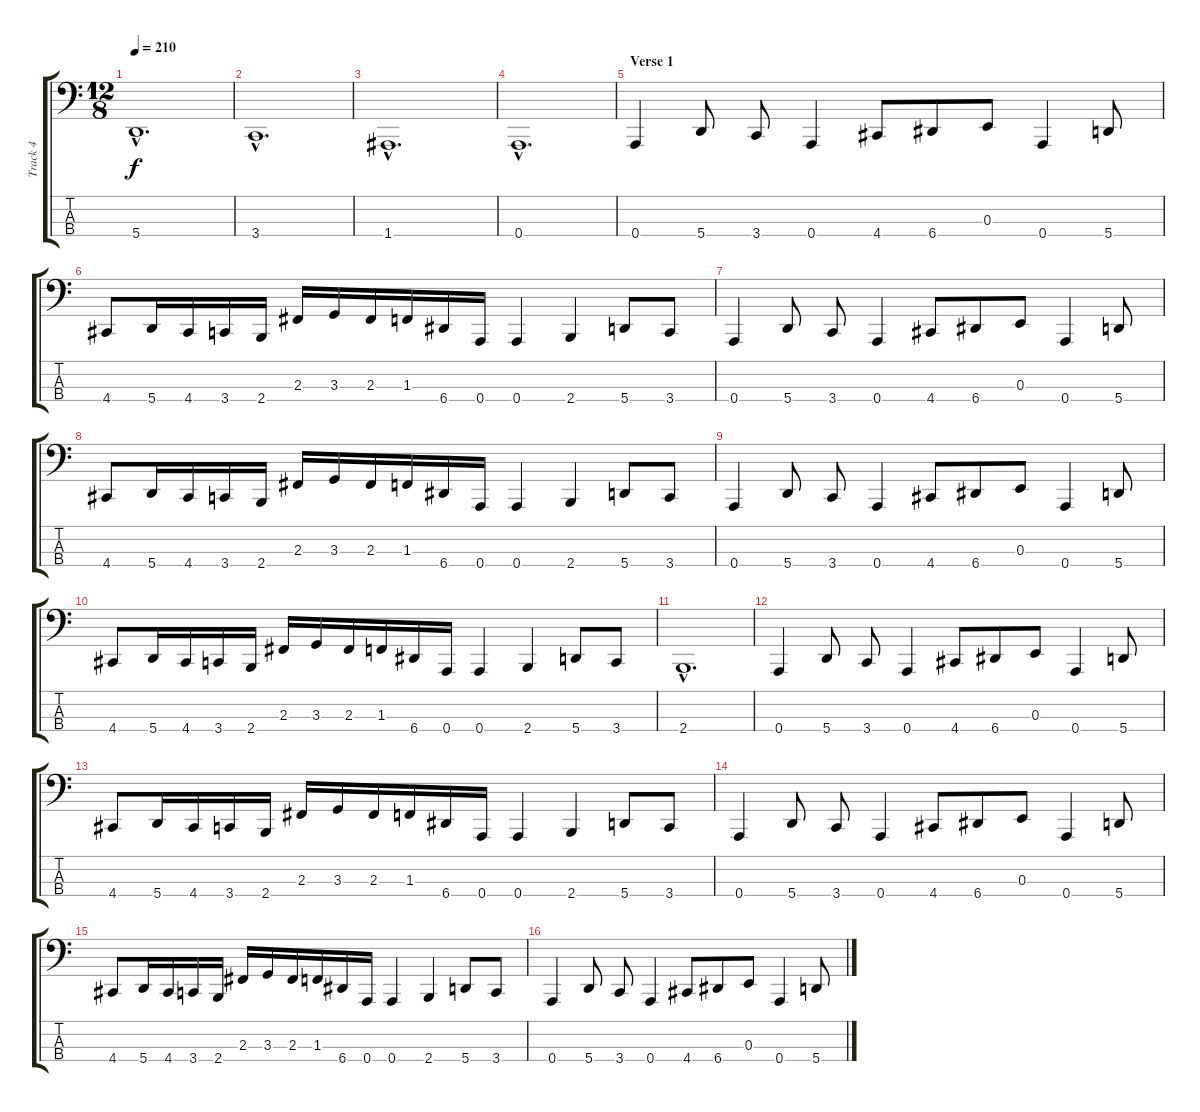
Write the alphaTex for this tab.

\track ("Track 4" "Track 4") {instrument electricbassfinger}
\staff {score tabs}
\tuning (D2 A1 E1 A0) {hide}
\ts (12 8)
\tempo 210
\clef f4
\ks c
5.4{hac}.1{d dy f} |
3.4{hac}.1{d} |
1.4{hac}.1{d} |
0.4{hac}.1{d} |
\section ("" "Verse 1")
0.4.4 5.4.8 3.4.8 0.4.4 4.4.8 6.4.8 0.3.8 0.4.4 5.4.8 |
4.4.8 5.4.16 4.4.16 3.4.16 2.4.16 2.3.16 3.3.16 2.3.16 1.3.16 6.4.16 0.4.16 0.4.4 2.4.4 5.4.8 3.4.8 |
0.4.4 5.4.8 3.4.8 0.4.4 4.4.8 6.4.8 0.3.8 0.4.4 5.4.8 |
4.4.8 5.4.16 4.4.16 3.4.16 2.4.16 2.3.16 3.3.16 2.3.16 1.3.16 6.4.16 0.4.16 0.4.4 2.4.4 5.4.8 3.4.8 |
0.4.4 5.4.8 3.4.8 0.4.4 4.4.8 6.4.8 0.3.8 0.4.4 5.4.8 |
4.4.8 5.4.16 4.4.16 3.4.16 2.4.16 2.3.16 3.3.16 2.3.16 1.3.16 6.4.16 0.4.16 0.4.4 2.4.4 5.4.8 3.4.8 |
2.4{hac}.1{d} |
0.4.4 5.4.8 3.4.8 0.4.4 4.4.8 6.4.8 0.3.8 0.4.4 5.4.8 |
4.4.8 5.4.16 4.4.16 3.4.16 2.4.16 2.3.16 3.3.16 2.3.16 1.3.16 6.4.16 0.4.16 0.4.4 2.4.4 5.4.8 3.4.8 |
0.4.4 5.4.8 3.4.8 0.4.4 4.4.8 6.4.8 0.3.8 0.4.4 5.4.8 |
4.4.8 5.4.16 4.4.16 3.4.16 2.4.16 2.3.16 3.3.16 2.3.16 1.3.16 6.4.16 0.4.16 0.4.4 2.4.4 5.4.8 3.4.8 |
0.4.4 5.4.8 3.4.8 0.4.4 4.4.8 6.4.8 0.3.8 0.4.4 5.4.8
